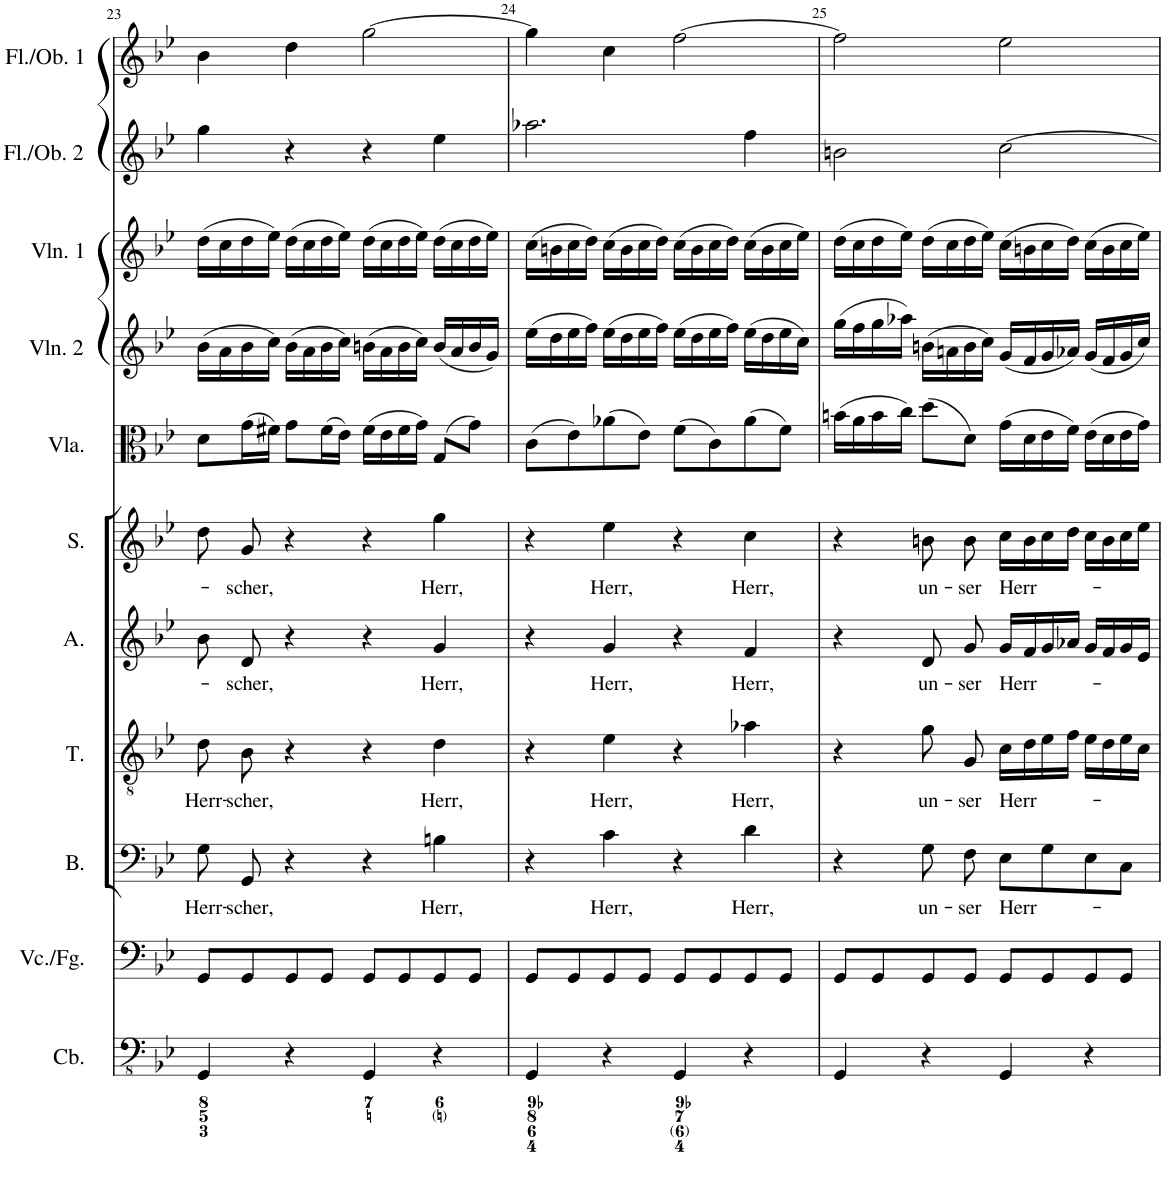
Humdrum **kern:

**kern	**kern	**kern	**text	**kern	**text	**kern	**text	**kern	**text	**kern	**kern	**kern	**kern	**kern
*part11	*part10	*part9	*part9	*part8	*part8	*part7	*part7	*part6	*part6	*part5	*part4	*part3	*part2	*part1
*staff11	*staff10	*staff9	*staff9	*staff8	*staff8	*staff7	*staff7	*staff6	*staff6	*staff5	*staff4	*staff3	*staff2	*staff1
*I"Contrabass	*I"Vcl./Fagotto	*I"Bass	*	*I"Tenor	*	*I"Alto	*	*I"Soprano	*	*I"Viola	*I"Violin 2	*I"Violin 1	*I"Fl./Ob. 2	*I"Fl./Ob. 1
*I'Cb.	*I'Vc./Fg.	*I'B.	*	*I'T.	*	*I'A.	*	*I'S.	*	*I'Vla.	*I'Vln. 2	*I'Vln. 1	*I'Fl./Ob. 2	*I'Fl./Ob. 1
!!LO:PB:g=z
*clefFv4	*clefF4	*clefF4	*	*clefGv2	*	*clefG2	*	*clefG2	*	*clefC3	*clefG2	*clefG2	*clefG2	*clefG2
*Trd7c12	*	*	*	*	*	*	*	*	*	*	*	*	*	*
*k[b-e-]	*k[b-e-]	*k[b-e-]	*	*k[b-e-]	*	*k[b-e-]	*	*k[b-e-]	*	*k[b-e-]	*k[b-e-]	*k[b-e-]	*k[b-e-]	*k[b-e-]
*M4/4	*M4/4	*M4/4	*	*M4/4	*	*M4/4	*	*M4/4	*	*M4/4	*M4/4	*M4/4	*M4/4	*M4/4
=23	=23	=23	=23	=23	=23	=23	=23	=23	=23	=23	=23	=23	=23	=23
!	!	!	!LO:LY:b	!	!LO:LY:b	!	!	!	!	!	!	!	!	!
4GGG/	8GG/L	8G\	Herr-	8d\	Herr-	8b-\	.	8dd\	.	8d\L	(16b-\LL	(16dd\LL	4gg\	4b-\
.	.	.	.	.	.	.	.	.	.	.	16a\	16cc\	.	.
!	!	!	!LO:LY:b	!	!LO:LY:b	!	!LO:LY:b	!	!LO:LY:b	!	!	!	!	!
.	8GG/	8GG/	-scher,	8B-\	-scher,	8d/	-scher,	8g/	-scher,	(16g\L	16b-\	16dd\	.	.
.	.	.	.	.	.	.	.	.	.	16f#X\JJ)	16cc\JJ)	16ee-\JJ)	.	.
4r	8GG/	4r	.	4r	.	4r	.	4r	.	8g\L	(16b-\LL	(16dd\LL	4r	4dd\
.	.	.	.	.	.	.	.	.	.	.	16a\	16cc\	.	.
.	8GG/J	.	.	.	.	.	.	.	.	(16f#\L	16b-\	16dd\	.	.
.	.	.	.	.	.	.	.	.	.	16e-\JJ)	16cc\JJ)	16ee-\JJ)	.	.
4GGG/	8GG/L	4r	.	4r	.	4r	.	4r	.	(16f#\LL	(16bn\LL	(16dd\LL	4r	[2gg\
.	.	.	.	.	.	.	.	.	.	16e-\	16a\	16cc\	.	.
.	8GG/	.	.	.	.	.	.	.	.	16f#\	16b\	16dd\	.	.
.	.	.	.	.	.	.	.	.	.	16g\JJ)	16cc\JJ)	16ee-\JJ)	.	.
!	!	!	!LO:LY:b	!	!LO:LY:b	!	!LO:LY:b	!	!LO:LY:b	!	!	!	!	!
4r	8GG/	4Bn\	Herr,	4d\	Herr,	4g/	Herr,	4gg\	Herr,	(8G/L	(16b/LL	(16dd\LL	4ee-\	.
.	.	.	.	.	.	.	.	.	.	.	16a/	16cc\	.	.
.	8GG/J	.	.	.	.	.	.	.	.	8g\J)	16b/	16dd\	.	.
.	.	.	.	.	.	.	.	.	.	.	16g/JJ)	16ee-\JJ)	.	.
=24	=24	=24	=24	=24	=24	=24	=24	=24	=24	=24	=24	=24	=24	=24
4GGG/	8GG/L	4r	.	4r	.	4r	.	4r	.	(8c\L	(16ee-\LL	(16cc\LL	2.aa-X\	4gg\]
.	.	.	.	.	.	.	.	.	.	.	16dd\	16bn\	.	.
.	8GG/	.	.	.	.	.	.	.	.	8e-\)	16ee-\	16cc\	.	.
.	.	.	.	.	.	.	.	.	.	.	16ff\JJ)	16dd\JJ)	.	.
!	!	!	!LO:LY:b	!	!LO:LY:b	!	!LO:LY:b	!	!LO:LY:b	!	!	!	!	!
4r	8GG/	4c\	Herr,	4e-\	Herr,	4g/	Herr,	4ee-\	Herr,	(8a-X\	(16ee-\LL	(16cc\LL	.	4cc\
.	.	.	.	.	.	.	.	.	.	.	16dd\	16b\	.	.
.	8GG/J	.	.	.	.	.	.	.	.	8e-\J)	16ee-\	16cc\	.	.
.	.	.	.	.	.	.	.	.	.	.	16ff\JJ)	16dd\JJ)	.	.
4GGG/	8GG/L	4r	.	4r	.	4r	.	4r	.	(8f\L	(16ee-\LL	(16cc\LL	.	[2ff\
.	.	.	.	.	.	.	.	.	.	.	16dd\	16b\	.	.
.	8GG/	.	.	.	.	.	.	.	.	8c\)	16ee-\	16cc\	.	.
.	.	.	.	.	.	.	.	.	.	.	16ff\JJ)	16dd\JJ)	.	.
!	!	!	!LO:LY:b	!	!LO:LY:b	!	!LO:LY:b	!	!LO:LY:b	!	!	!	!	!
4r	8GG/	4d\	Herr,	4a-X\	Herr,	4f/	Herr,	4cc\	Herr,	(8a-\	(16ee-\LL	(16cc\LL	4ff\	.
.	.	.	.	.	.	.	.	.	.	.	16dd\	16b\	.	.
.	8GG/J	.	.	.	.	.	.	.	.	8f\J)	16ee-\	16cc\	.	.
.	.	.	.	.	.	.	.	.	.	.	16cc\JJ)	16ee-\JJ)	.	.
=25	=25	=25	=25	=25	=25	=25	=25	=25	=25	=25	=25	=25	=25	=25
4GGG/	8GG/L	4r	.	4r	.	4r	.	4r	.	(16bn\LL	(16gg\LL	(16dd\LL	2bn\	2ff\]
.	.	.	.	.	.	.	.	.	.	16a\	16ff\	16cc\	.	.
.	8GG/	.	.	.	.	.	.	.	.	16b\	16gg\	16dd\	.	.
.	.	.	.	.	.	.	.	.	.	16cc\JJ)	16aa-X\JJ)	16ee-\JJ)	.	.
!	!	!	!LO:LY:b	!	!LO:LY:b	!	!LO:LY:b	!	!LO:LY:b	!	!	!	!	!
4r	8GG/	8G\	un-	8g\	un-	8d/	un-	8bn\	un-	(8dd\L	(16bn\LL	(16dd\LL	.	.
.	.	.	.	.	.	.	.	.	.	.	16an\	16cc\	.	.
!	!	!	!LO:LY:b	!	!LO:LY:b	!	!LO:LY:b	!	!LO:LY:b	!	!	!	!	!
.	8GG/J	8F\	-ser	8G/	-ser	8g/	-ser	8b\	-ser	8d\J)	16b\	16dd\	.	.
.	.	.	.	.	.	.	.	.	.	.	16cc\JJ)	16ee-\JJ)	.	.
!	!	!	!LO:LY:b	!	!LO:LY:b	!	!LO:LY:b	!	!LO:LY:b	!	!	!	!	!
4GGG/	8GG/L	8E-\L	Herr-	16c\LL	Herr-	16g/LL	Herr-	16cc\LL	Herr-	(16g\LL	(16g/LL	(16cc\LL	[2cc\	2ee-\
.	.	.	.	16d\	.	16f/	.	16b\	.	16d\	16f/	16bn\	.	.
.	8GG/	8G\	.	16e-\	.	16g/	.	16cc\	.	16e-\	16g/	16cc\	.	.
.	.	.	.	16f\JJ	.	16a-X/JJ	.	16dd\JJ	.	16f\JJ)	16a-X/JJ)	16dd\JJ)	.	.
4r	8GG/	8E-\	.	16e-\LL	.	16g/LL	.	16cc\LL	.	(16e-\LL	(16g/LL	(16cc\LL	.	.
.	.	.	.	16d\	.	16f/	.	16b\	.	16d\	16f/	16b\	.	.
.	8GG/J	8C\J	.	16e-\	.	16g/	.	16cc\	.	16e-\	16g/	16cc\	.	.
.	.	.	.	16c\JJ	.	16e-/JJ	.	16ee-\JJ	.	16g\JJ)	16cc/JJ)	16ee-\JJ)	.	.
=	=	=	=	=	=	=	=	=	=	=	=	=	=	=
*-	*-	*-	*-	*-	*-	*-	*-	*-	*-	*-	*-	*-	*-	*-
